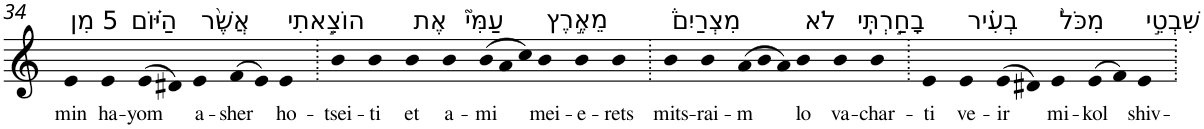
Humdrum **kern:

**kern	**text
*part1	*part1
*staff1	*staff1
*I"Piano	*
*I'Pno	*
!!LO:PB:g=z
*clefG2	*
*k[]	*
=34	=34
!LO:TX:a:t=5 מִן	!
!	!LO:LY:b
4e	min
!LO:TX:a:t=הַיּ֗וֹם	!
!	!LO:LY:b
4e	ha-
!	!LO:LY:b
(>8e	-yom
8d#X)	.
!LO:TX:a:t=אֲשֶׁ֨ר	!
!	!LO:LY:b
4e	a-
!	!LO:LY:b
(>8f	-sher
8e)	.
!LO:TX:a:t=הוֹצֵ֣אתִי	!
!	!LO:LY:b
4e	ho-
=35.	=35.
!	!LO:LY:b
4b	-tsei-
!	!LO:LY:b
4b	-ti
!LO:TX:a:t=אֶת	!
!	!LO:LY:b
4b	et
!LO:TX:a:t=עַמִּי֮	!
!	!LO:LY:b
4b	a-
*Xtuplet	*
!	!LO:LY:b
(>12b	-mi
12a	.
12cc)	.
!LO:TX:a:t=מֵאֶ֣רֶץ	!
!	!LO:LY:b
4b	mei-
!	!LO:LY:b
4b	-e-
!	!LO:LY:b
4b	-rets
=36.	=36.
!LO:TX:a:t=מִצְרַיִם֒	!
!	!LO:LY:b
4b	mits-
!	!LO:LY:b
4b	-rai-
!	!LO:LY:b
(>12a	-m
12b	.
12a)	.
!LO:TX:a:t=לֹא	!
!	!LO:LY:b
4b	lo
!LO:TX:a:t=בָחַ֣רְתִּֽי	!
!	!LO:LY:b
4b	va-
!	!LO:LY:b
4b	-char-
=37.	=37.
!	!LO:LY:b
4e	-ti
!LO:TX:a:t=בְעִ֗יר	!
!	!LO:LY:b
4e	ve-
!	!LO:LY:b
(>8e	-ir
8d#X)	.
!LO:TX:a:t=מִכֹּל֙	!
!	!LO:LY:b
4e	mi-
!	!LO:LY:b
(>8e	-kol
8f)	.
!LO:TX:a:t=שִׁבְטֵ֣י	!
!	!LO:LY:b
4e	shiv-
=.	=.
*-	*-
